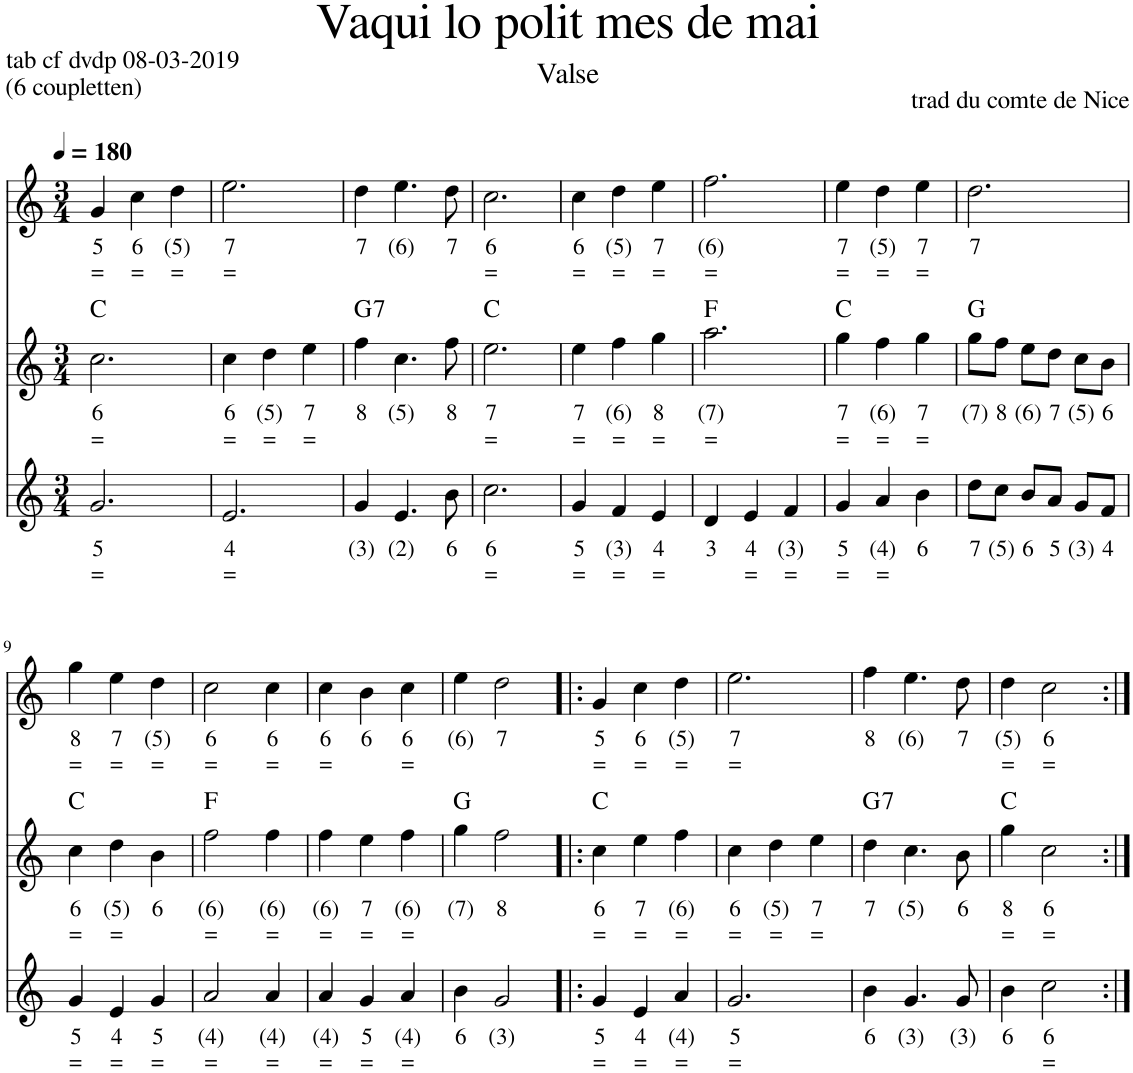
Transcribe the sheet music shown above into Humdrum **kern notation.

**kern	**text	**text	**kern	**text	**text	**harte	**kern	**text	**text
*part3	*part3	*part3	*part2	*part2	*part2	*part2	*part1	*part1	*part1
*staff3	*staff3	*staff3	*staff2	*staff2	*staff2	*	*staff1	*staff1	*staff1
*I"Stem	*	*	*I"Stem	*	*	*	*I"Piano	*	*
*clefG2	*	*	*clefG2	*	*	*	*clefG2	*	*
*k[]	*	*	*k[]	*	*	*	*k[]	*	*
*M3/4	*	*	*M3/4	*	*	*	*M3/4	*	*
*MM180	*	*	*MM180	*	*	*	*MM180	*	*
=1	=1	=1	=1	=1	=1	=1	=1	=1	=1
!	!LO:LY:b	!LO:LY:b	!	!LO:LY:b	!LO:LY:b	!	!	!LO:LY:b	!LO:LY:b
2.g/	5	=	2.cc\	6	=	C:maj	4g/	5	=
!	!	!	!	!	!	!	!	!LO:LY:b	!LO:LY:b
.	.	.	.	.	.	.	4cc\	6	=
!	!	!	!	!	!	!	!	!LO:LY:b	!LO:LY:b
.	.	.	.	.	.	.	4dd\	(5)	=
=2	=2	=2	=2	=2	=2	=2	=2	=2	=2
!	!LO:LY:b	!LO:LY:b	!	!LO:LY:b	!LO:LY:b	!	!	!LO:LY:b	!LO:LY:b
2.e/	4	=	4cc\	6	=	.	2.ee\	7	=
!	!	!	!	!LO:LY:b	!LO:LY:b	!	!	!	!
.	.	.	4dd\	(5)	=	.	.	.	.
!	!	!	!	!LO:LY:b	!LO:LY:b	!	!	!	!
.	.	.	4ee\	7	=	.	.	.	.
=3	=3	=3	=3	=3	=3	=3	=3	=3	=3
!	!LO:LY:b	!	!	!LO:LY:b	!	!LO:H:kt=7	!	!LO:LY:b	!
4g/	(3)	.	4ff\	8	.	G:7	4dd\	7	.
!	!LO:LY:b	!	!	!LO:LY:b	!	!	!	!LO:LY:b	!
4.e/	(2)	.	4.cc\	(5)	.	.	4.ee\	(6)	.
!	!LO:LY:b	!	!	!LO:LY:b	!	!	!	!LO:LY:b	!
8b\	6	.	8ff\	8	.	.	8dd\	7	.
=4	=4	=4	=4	=4	=4	=4	=4	=4	=4
!	!LO:LY:b	!LO:LY:b	!	!LO:LY:b	!LO:LY:b	!	!	!LO:LY:b	!LO:LY:b
2.cc\	6	=	2.ee\	7	=	C:maj	2.cc\	6	=
=5	=5	=5	=5	=5	=5	=5	=5	=5	=5
!	!LO:LY:b	!LO:LY:b	!	!LO:LY:b	!LO:LY:b	!	!	!LO:LY:b	!LO:LY:b
4g/	5	=	4ee\	7	=	.	4cc\	6	=
!	!LO:LY:b	!LO:LY:b	!	!LO:LY:b	!LO:LY:b	!	!	!LO:LY:b	!LO:LY:b
4f/	(3)	=	4ff\	(6)	=	.	4dd\	(5)	=
!	!LO:LY:b	!LO:LY:b	!	!LO:LY:b	!LO:LY:b	!	!	!LO:LY:b	!LO:LY:b
4e/	4	=	4gg\	8	=	.	4ee\	7	=
=6	=6	=6	=6	=6	=6	=6	=6	=6	=6
!	!LO:LY:b	!	!	!LO:LY:b	!LO:LY:b	!	!	!LO:LY:b	!LO:LY:b
4d/	3	.	2.aa\	(7)	=	F:maj	2.ff\	(6)	=
!	!LO:LY:b	!LO:LY:b	!	!	!	!	!	!	!
4e/	4	=	.	.	.	.	.	.	.
!	!LO:LY:b	!LO:LY:b	!	!	!	!	!	!	!
4f/	(3)	=	.	.	.	.	.	.	.
=7	=7	=7	=7	=7	=7	=7	=7	=7	=7
!	!LO:LY:b	!LO:LY:b	!	!LO:LY:b	!LO:LY:b	!	!	!LO:LY:b	!LO:LY:b
4g/	5	=	4gg\	7	=	C:maj	4ee\	7	=
!	!LO:LY:b	!LO:LY:b	!	!LO:LY:b	!LO:LY:b	!	!	!LO:LY:b	!LO:LY:b
4a/	(4)	=	4ff\	(6)	=	.	4dd\	(5)	=
!	!LO:LY:b	!	!	!LO:LY:b	!LO:LY:b	!	!	!LO:LY:b	!LO:LY:b
4b\	6	.	4gg\	7	=	.	4ee\	7	=
=8	=8	=8	=8	=8	=8	=8	=8	=8	=8
!	!LO:LY:b	!	!	!LO:LY:b	!	!	!	!LO:LY:b	!
8dd\L	7	.	8gg\L	(7)	.	G:maj	2.dd\	7	.
!	!LO:LY:b	!	!	!LO:LY:b	!	!	!	!	!
8cc\J	(5)	.	8ff\J	8	.	.	.	.	.
!	!LO:LY:b	!	!	!LO:LY:b	!	!	!	!	!
8b/L	6	.	8ee\L	(6)	.	.	.	.	.
!	!LO:LY:b	!	!	!LO:LY:b	!	!	!	!	!
8a/J	5	.	8dd\J	7	.	.	.	.	.
!	!LO:LY:b	!	!	!LO:LY:b	!	!	!	!	!
8g/L	(3)	.	8cc\L	(5)	.	.	.	.	.
!	!LO:LY:b	!	!	!LO:LY:b	!	!	!	!	!
8f/J	4	.	8b\J	6	.	.	.	.	.
!!LO:LB:g=z
=9	=9	=9	=9	=9	=9	=9	=9	=9	=9
!	!LO:LY:b	!LO:LY:b	!	!LO:LY:b	!LO:LY:b	!	!	!LO:LY:b	!LO:LY:b
4g/	5	=	4cc\	6	=	C:maj	4gg\	8	=
!	!LO:LY:b	!LO:LY:b	!	!LO:LY:b	!LO:LY:b	!	!	!LO:LY:b	!LO:LY:b
4e/	4	=	4dd\	(5)	=	.	4ee\	7	=
!	!LO:LY:b	!LO:LY:b	!	!LO:LY:b	!	!	!	!LO:LY:b	!LO:LY:b
4g/	5	=	4b\	6	.	.	4dd\	(5)	=
=10	=10	=10	=10	=10	=10	=10	=10	=10	=10
!	!LO:LY:b	!LO:LY:b	!	!LO:LY:b	!LO:LY:b	!	!	!LO:LY:b	!LO:LY:b
2a/	(4)	=	2ff\	(6)	=	F:maj	2cc\	6	=
!	!LO:LY:b	!LO:LY:b	!	!LO:LY:b	!LO:LY:b	!	!	!LO:LY:b	!LO:LY:b
4a/	(4)	=	4ff\	(6)	=	.	4cc\	6	=
=11	=11	=11	=11	=11	=11	=11	=11	=11	=11
!	!LO:LY:b	!LO:LY:b	!	!LO:LY:b	!LO:LY:b	!	!	!LO:LY:b	!LO:LY:b
4a/	(4)	=	4ff\	(6)	=	.	4cc\	6	=
!	!LO:LY:b	!LO:LY:b	!	!LO:LY:b	!LO:LY:b	!	!	!LO:LY:b	!
4g/	5	=	4ee\	7	=	.	4b\	6	.
!	!LO:LY:b	!LO:LY:b	!	!LO:LY:b	!LO:LY:b	!	!	!LO:LY:b	!LO:LY:b
4a/	(4)	=	4ff\	(6)	=	.	4cc\	6	=
=12	=12	=12	=12	=12	=12	=12	=12	=12	=12
!	!LO:LY:b	!	!	!LO:LY:b	!	!	!	!LO:LY:b	!
4b\	6	.	4gg\	(7)	.	G:maj	4ee\	(6)	.
!	!LO:LY:b	!	!	!LO:LY:b	!	!	!	!LO:LY:b	!
2g/	(3)	.	2ff\	8	.	.	2dd\	7	.
=13!|:	=13!|:	=13!|:	=13!|:	=13!|:	=13!|:	=13!|:	=13!|:	=13!|:	=13!|:
!	!LO:LY:b	!LO:LY:b	!	!LO:LY:b	!LO:LY:b	!	!	!LO:LY:b	!LO:LY:b
4g/	5	=	4cc\	6	=	C:maj	4g/	5	=
!	!LO:LY:b	!LO:LY:b	!	!LO:LY:b	!LO:LY:b	!	!	!LO:LY:b	!LO:LY:b
4e/	4	=	4ee\	7	=	.	4cc\	6	=
!	!LO:LY:b	!LO:LY:b	!	!LO:LY:b	!LO:LY:b	!	!	!LO:LY:b	!LO:LY:b
4a/	(4)	=	4ff\	(6)	=	.	4dd\	(5)	=
=14	=14	=14	=14	=14	=14	=14	=14	=14	=14
!	!LO:LY:b	!LO:LY:b	!	!LO:LY:b	!LO:LY:b	!	!	!LO:LY:b	!LO:LY:b
2.g/	5	=	4cc\	6	=	.	2.ee\	7	=
!	!	!	!	!LO:LY:b	!LO:LY:b	!	!	!	!
.	.	.	4dd\	(5)	=	.	.	.	.
!	!	!	!	!LO:LY:b	!LO:LY:b	!	!	!	!
.	.	.	4ee\	7	=	.	.	.	.
=15	=15	=15	=15	=15	=15	=15	=15	=15	=15
!	!LO:LY:b	!	!	!LO:LY:b	!	!LO:H:kt=7	!	!LO:LY:b	!
4b\	6	.	4dd\	7	.	G:7	4ff\	8	.
!	!LO:LY:b	!	!	!LO:LY:b	!	!	!	!LO:LY:b	!
4.g/	(3)	.	4.cc\	(5)	.	.	4.ee\	(6)	.
!	!LO:LY:b	!	!	!LO:LY:b	!	!	!	!LO:LY:b	!
8g/	(3)	.	8b\	6	.	.	8dd\	7	.
=16	=16	=16	=16	=16	=16	=16	=16	=16	=16
!	!LO:LY:b	!	!	!LO:LY:b	!LO:LY:b	!	!	!LO:LY:b	!LO:LY:b
4b\	6	.	4gg\	8	=	C:maj	4dd\	(5)	=
!	!LO:LY:b	!LO:LY:b	!	!LO:LY:b	!LO:LY:b	!	!	!LO:LY:b	!LO:LY:b
2cc\	6	=	2cc\	6	=	.	2cc\	6	=
=:|!	=:|!	=:|!	=:|!	=:|!	=:|!	=:|!	=:|!	=:|!	=:|!
*-	*-	*-	*-	*-	*-	*-	*-	*-	*-
